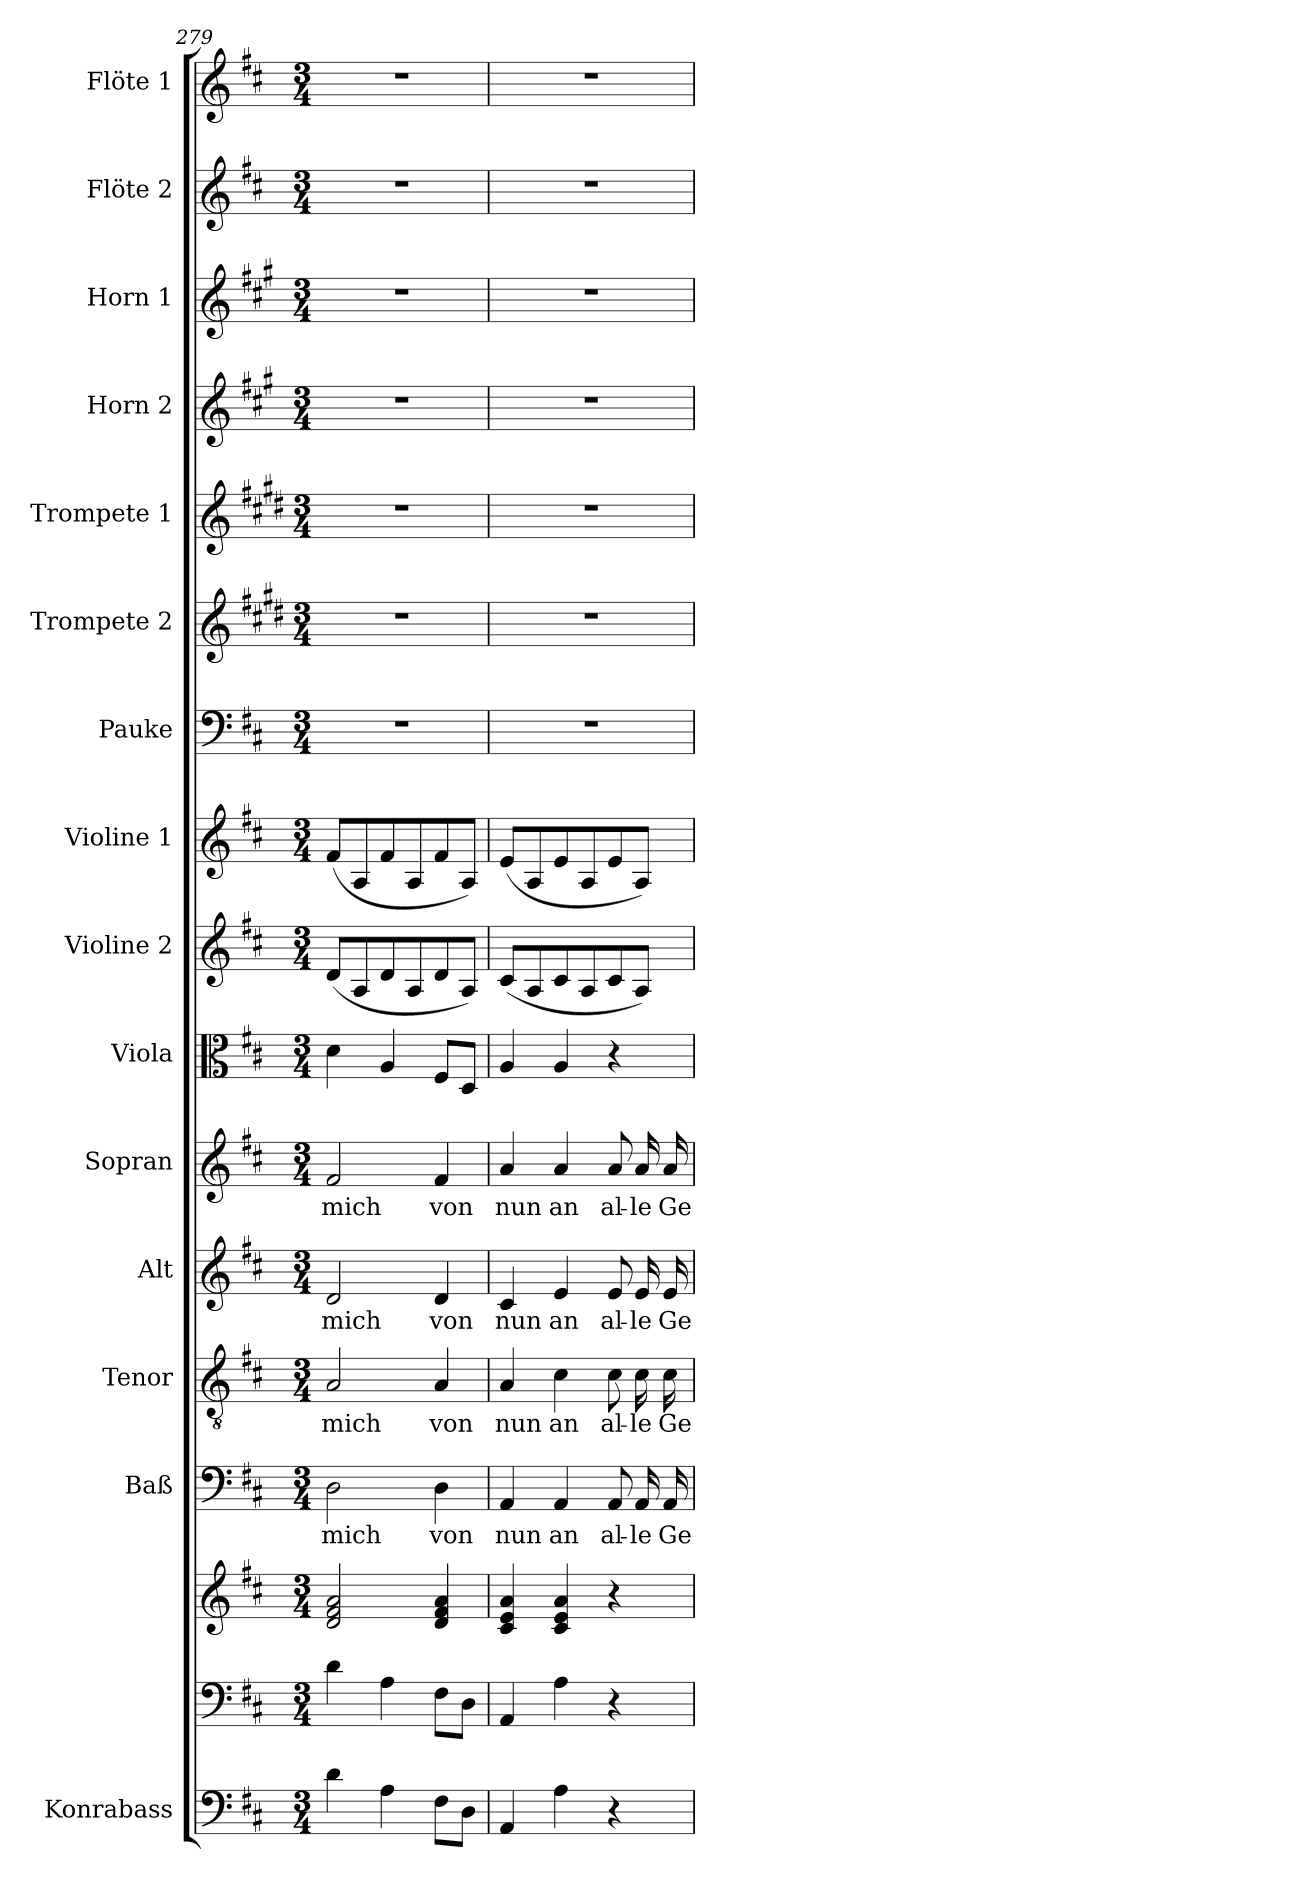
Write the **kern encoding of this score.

**kern	**kern	**kern	**kern	**text	**kern	**text	**kern	**text	**kern	**text	**kern	**kern	**kern	**kern	**kern	**kern	**kern	**kern	**kern	**kern
*part16	*part15	*part15	*part14	*part14	*part13	*part13	*part12	*part12	*part11	*part11	*part10	*part9	*part8	*part7	*part6	*part5	*part4	*part3	*part2	*part1
*staff17	*staff16	*staff15	*staff14	*staff14	*staff13	*staff13	*staff12	*staff12	*staff11	*staff11	*staff10	*staff9	*staff8	*staff7	*staff6	*staff5	*staff4	*staff3	*staff2	*staff1
*I"Konrabass	*	*	*I"Baß	*	*I"Tenor	*	*I"Alt	*	*I"Sopran	*	*I"Viola	*I"Violine 2	*I"Violine 1	*I"Pauke	*I"Trompete 2	*I"Trompete 1	*I"Horn 2	*I"Horn 1	*I"Flöte 2	*I"Flöte 1
*I'Kb.	*	*	*I'Baß	*	*I'Ten	*	*I'Alt	*	*I'Sop	*	*I'Vla.	*I'Vln. 2	*I'Vln. 1	*I'Pk.	*I'Trp. 2	*I'Trp. 1	*I'Hrn. 2	*I'Hrn. 1	*I'Fl. 2	*I'Fl. 1
*clefF4	*clefF4	*clefG2	*clefF4	*	*clefGv2	*	*clefG2	*	*clefG2	*	*clefC3	*clefG2	*clefG2	*clefF4	*clefG2	*clefG2	*clefG2	*clefG2	*clefG2	*clefG2
*ITrd7c12	*	*	*	*	*	*	*	*	*	*	*	*	*	*	*ITrd1c2	*ITrd1c2	*ITrd4c7	*ITrd4c7	*	*
*k[f#c#]	*k[f#c#]	*k[f#c#]	*k[f#c#]	*	*k[f#c#]	*	*k[f#c#]	*	*k[f#c#]	*	*k[f#c#]	*k[f#c#]	*k[f#c#]	*k[f#c#]	*k[f#c#]	*k[f#c#]	*k[f#c#]	*k[f#c#]	*k[f#c#]	*k[f#c#]
*D:	*D:	*D:	*D:	*	*D:	*	*D:	*	*D:	*	*D:	*D:	*D:	*D:	*D:	*D:	*D:	*D:	*D:	*D:
*M3/4	*M3/4	*M3/4	*M3/4	*	*M3/4	*	*M3/4	*	*M3/4	*	*M3/4	*M3/4	*M3/4	*M3/4	*M3/4	*M3/4	*M3/4	*M3/4	*M3/4	*M3/4
=279	=279	=279	=279	=279	=279	=279	=279	=279	=279	=279	=279	=279	=279	=279	=279	=279	=279	=279	=279	=279
!	!	!	!	!LO:LY:b	!	!LO:LY:b	!	!LO:LY:b	!	!LO:LY:b	!	!	!	!	!	!	!	!	!	!
4D\	4d\	2d/ 2f#/ 2a/	2D\	mich	2A/	mich	2d/	mich	2f#/	mich	4d\	(<8d/L	(<8f#/L	2.r	2.r	2.r	2.r	2.r	2.r	2.r
.	.	.	.	.	.	.	.	.	.	.	.	8A/	8A/	.	.	.	.	.	.	.
4AA\	4A\	.	.	.	.	.	.	.	.	.	4A/	8d/	8f#/	.	.	.	.	.	.	.
.	.	.	.	.	.	.	.	.	.	.	.	8A/	8A/	.	.	.	.	.	.	.
!	!	!	!	!LO:LY:b	!	!LO:LY:b	!	!LO:LY:b	!	!LO:LY:b	!	!	!	!	!	!	!	!	!	!
8FF#\L	8F#\L	4d/ 4f#/ 4a/	4D\	von	4A/	von	4d/	von	4f#/	von	8F#/L	8d/	8f#/	.	.	.	.	.	.	.
8DD\J	8D\J	.	.	.	.	.	.	.	.	.	8D/J	8A/J)	8A/J)	.	.	.	.	.	.	.
=280	=280	=280	=280	=280	=280	=280	=280	=280	=280	=280	=280	=280	=280	=280	=280	=280	=280	=280	=280	=280
!	!	!	!	!LO:LY:b	!	!LO:LY:b	!	!LO:LY:b	!	!LO:LY:b	!	!	!	!	!	!	!	!	!	!
4AAA/	4AA/	4c#/ 4e/ 4a/	4AA/	nun	4A/	nun	4c#/	nun	4a/	nun	4A/	(<8c#/L	(<8e/L	2.r	2.r	2.r	2.r	2.r	2.r	2.r
.	.	.	.	.	.	.	.	.	.	.	.	8A/	8A/	.	.	.	.	.	.	.
!	!	!	!	!LO:LY:b	!	!LO:LY:b	!	!LO:LY:b	!	!LO:LY:b	!	!	!	!	!	!	!	!	!	!
4AA\	4A\	4c#/ 4e/ 4a/	4AA/	an	4c#\	an	4e/	an	4a/	an	4A/	8c#/	8e/	.	.	.	.	.	.	.
.	.	.	.	.	.	.	.	.	.	.	.	8A/	8A/	.	.	.	.	.	.	.
!	!	!	!	!LO:LY:b	!	!LO:LY:b	!	!LO:LY:b	!	!LO:LY:b	!	!	!	!	!	!	!	!	!	!
4r	4r	4r	8AA/	al-	8c#\	al-	8e/	al-	8a/	al-	4r	8c#/	8e/	.	.	.	.	.	.	.
!	!	!	!	!LO:LY:b	!	!LO:LY:b	!	!LO:LY:b	!	!LO:LY:b	!	!	!	!	!	!	!	!	!	!
.	.	.	16AA/	-le	16c#\	-le	16e/	-le	16a/	-le	.	8A/J)	8A/J)	.	.	.	.	.	.	.
!	!	!	!	!LO:LY:b	!	!LO:LY:b	!	!LO:LY:b	!	!LO:LY:b	!	!	!	!	!	!	!	!	!	!
.	.	.	16AA/	Ge-	16c#\	Ge-	16e/	Ge-	16a/	Ge-	.	.	.	.	.	.	.	.	.	.
=	=	=	=	=	=	=	=	=	=	=	=	=	=	=	=	=	=	=	=	=
*-	*-	*-	*-	*-	*-	*-	*-	*-	*-	*-	*-	*-	*-	*-	*-	*-	*-	*-	*-	*-
